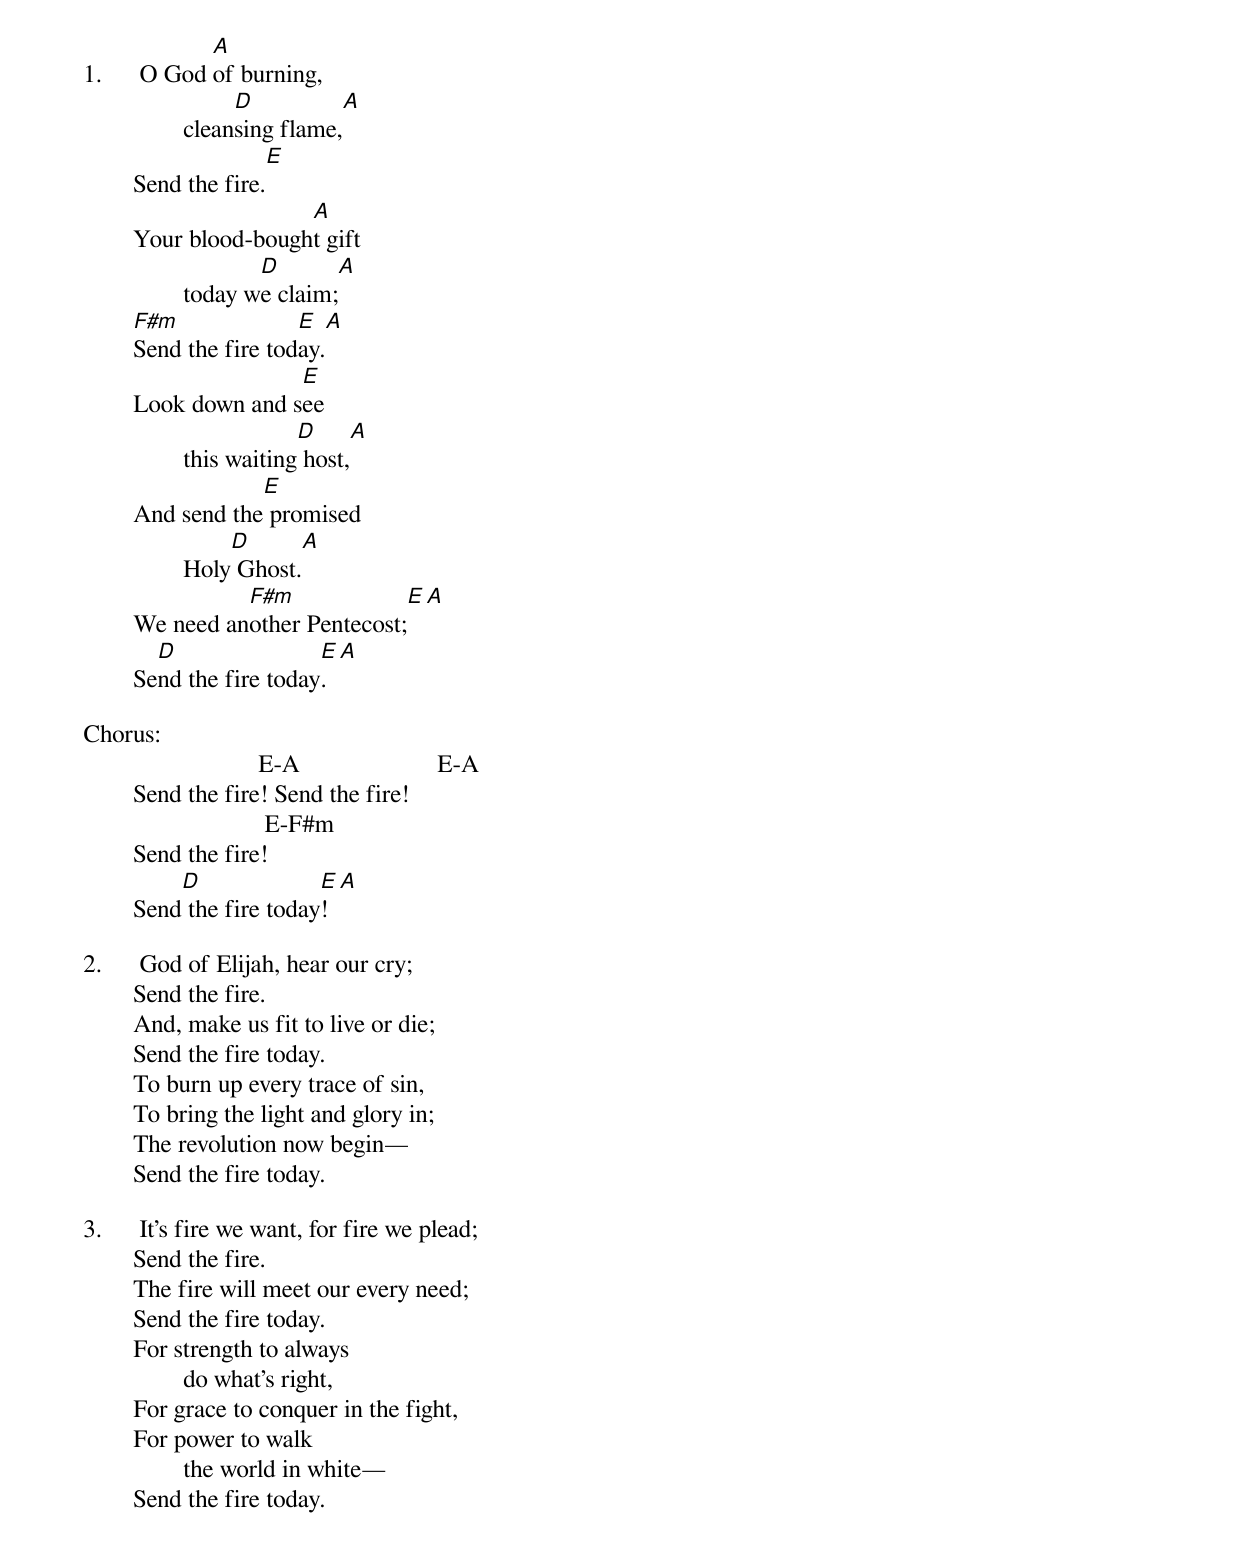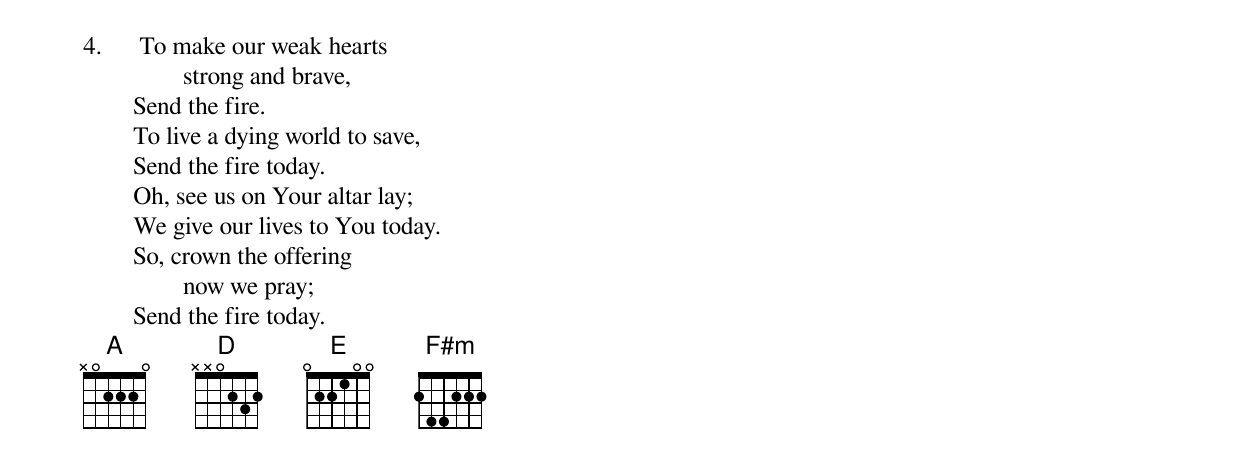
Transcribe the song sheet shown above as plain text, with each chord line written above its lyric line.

	      A
1.	O God of burning,
		     D                A
		cleansing flame,
	                     E
	Send the fire.
	                A
	Your blood-bought gift
		       D                A
		today we claim;
	F#m              E          A
	Send the fire today.
	               E
	Look down and see
		            D            A
		this waiting host,
	            E
	And send the promised
		    D           A
		Holy Ghost.
	          F#m                      E       A
	We need another Pentecost;
	  D                E         A
	Send the fire today.

Chorus:
	                    E-A                      E-A
	Send the fire! Send the fire!
	                     E-F#m
	Send the fire!
	    D              E           A
	Send the fire today!

2.	God of Elijah, hear our cry;
	Send the fire.
	And, make us fit to live or die;
	Send the fire today.
	To burn up every trace of sin,
	To bring the light and glory in;
	The revolution now begin—
	Send the fire today.

3.	It's fire we want, for fire we plead;
	Send the fire.
	The fire will meet our every need;
	Send the fire today.
	For strength to always
		do what's right,
	For grace to conquer in the fight,
	For power to walk
		the world in white—
	Send the fire today.

4.	To make our weak hearts
		strong and brave,
	Send the fire.
	To live a dying world to save,
	Send the fire today.
	Oh, see us on Your altar lay;
	We give our lives to You today.
	So, crown the offering
		now we pray;
	Send the fire today.
